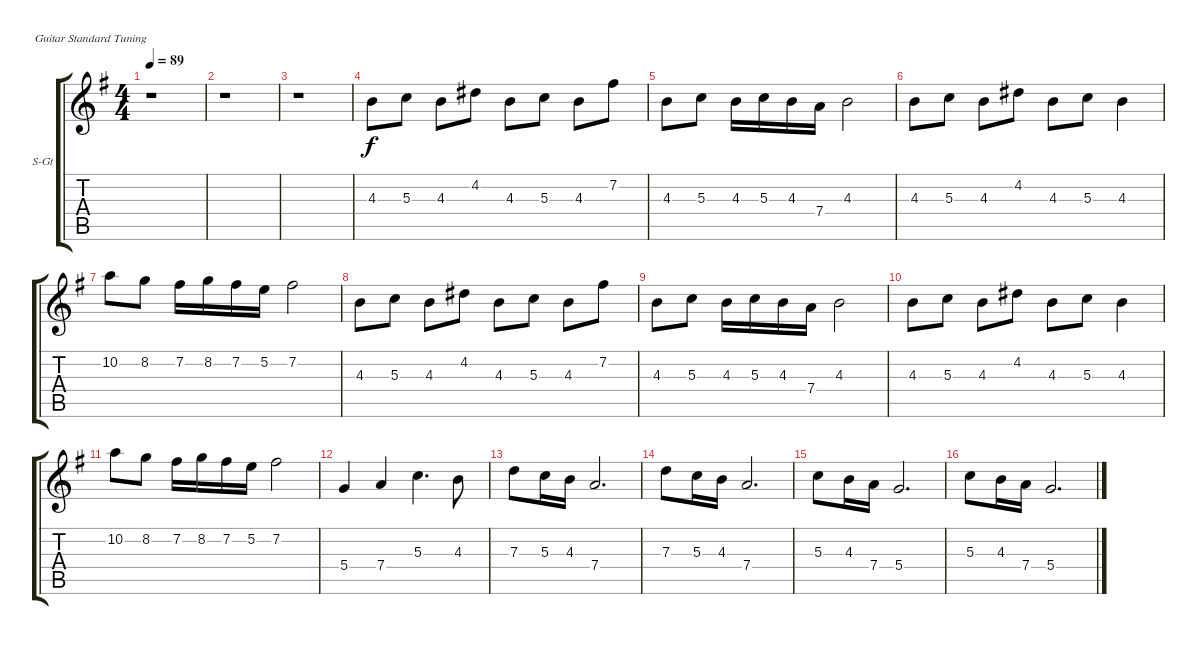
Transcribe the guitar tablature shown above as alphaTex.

\bracketExtendMode groupsimilarinstruments
\firstSystemTrackNameOrientation horizontal
\otherSystemsTrackNameOrientation horizontal
\track ("Synth" "S-Gt") {instrument stringensemble2}
\staff {score tabs}
\tuning (E4 B3 G3 D3 A2 E2)
\displaytranspose 12
\ts (4 4)
\tempo 89
\clef g2
\scale
0.333333
\ks eminor
r.1{dy f} |
\scale
0.333333 r.1 |
\scale
0.201731 r.1 |
\scale
0.372562 4.3.8 5.3.8 4.3.8 4.2.8 4.3.8 5.3.8 4.3.8 7.2.8 |
\scale
0.425568 4.3.8 5.3.8 4.3.16 5.3.16 4.3.16 7.4.16 4.3.2 |
\scale
0.313871 4.3.8 5.3.8 4.3.8 4.2.8 4.3.8 5.3.8 4.3.4 |
\scale
0.296846 10.2.8 8.2.8 7.2.16 8.2.16 7.2.16 5.2.16 7.2.2 |
\scale
0.389543 4.3.8 5.3.8 4.3.8 4.2.8 4.3.8 5.3.8 4.3.8 7.2.8 |
\scale
0.292769 4.3.8 5.3.8 4.3.16 5.3.16 4.3.16 7.4.16 4.3.2 |
\scale
0.365079 4.3.8 5.3.8 4.3.8 4.2.8 4.3.8 5.3.8 4.3.4 |
\scale
0.342152 10.2.8 8.2.8 7.2.16 8.2.16 7.2.16 5.2.16 7.2.2 |
\scale
0.333333 5.4.4 7.4.4 5.3.4{d} 4.3.8 |
\scale
0.333333 7.3.8 5.3.16 4.3.16 7.4.2{d} |
\scale
0.333333 7.3.8 5.3.16 4.3.16 7.4.2{d} |
\scale
0.333333 5.3.8 4.3.16 7.4.16 5.4.2{d} |
\scale
0.333333 5.3.8 4.3.16 7.4.16 5.4.2{d}
